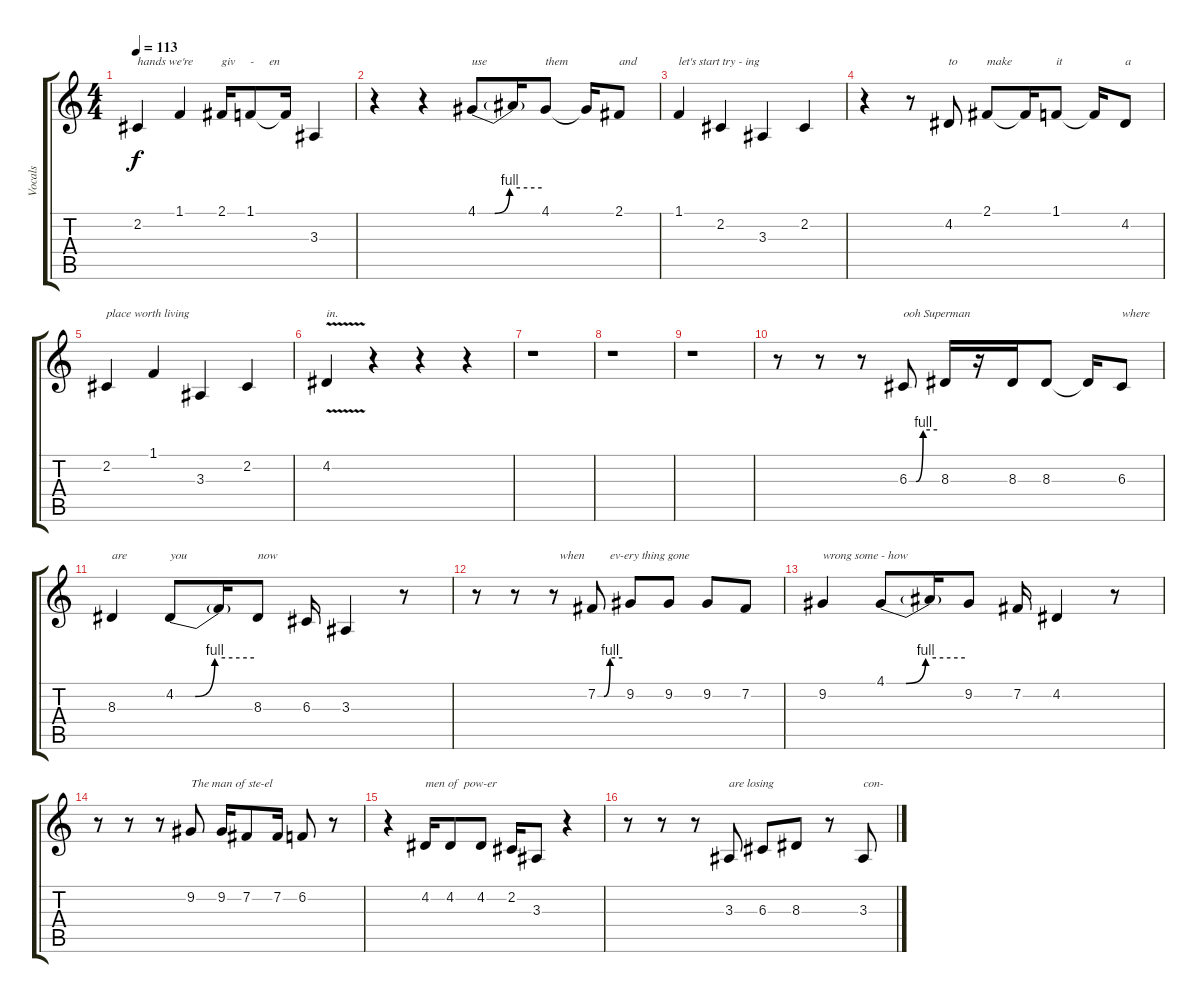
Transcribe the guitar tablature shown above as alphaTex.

\track ("Vocals " "Vocals ") {instrument lead2sawtooth}
\staff {score tabs}
\tuning (E4 B3 G3 D3 A2 E2) {hide}
\ts (4 4)
\tempo 113
\clef g2
\ks c
2.2.4{txt "hands we're" dy f} 1.1.4 2.1.16{txt "giv     -     en"} 1.1.8 1.1{t}.16 3.3.4 |
r.4 r.4 4.1{be (custom 0 0 16 0 30 4 60 4)}.8{txt "use"} 4.1{t}.16 4.1.8{txt "them"} 4.1{t}.16 2.1.8{txt "and"} |
1.1.4{txt "let's start try - ing"} 2.2.4 3.3.4 2.2.4 |
r.4 r.8 4.2.8{txt "to"} 2.1.8{txt "make"} 2.1{t}.16 1.1.8{txt "it"} 1.1{t}.16 4.2.8{txt "a"} |
2.2.4{txt "place worth living"} 1.1.4 3.3.4 2.2.4 |
4.2{v}.4{txt "in."} r.4 r.4 r.4 |
r.1 |
r.1 |
r.1 |
r.8 r.8 r.8 6.3{be (custom 0 0 15 0 30 4 60 4)}.8{txt "ooh Superman"} 8.3.16 r.16 8.3.16 8.3.8 8.3{t}.16 6.3.8{txt "where"} |
8.3.4{txt "are"} 4.2{be (custom 0 0 15 0 30 4 60 4)}.8{txt "you"} 4.2{t}.16 8.3.8{txt "now"} 6.3.16 3.3.4 r.8 |
r.8 r.8 r.8{txt "  when"} 7.2{be (custom 0 0 15 0 30 4 60 4)}.8{txt "      ev-ery thing gone"} 9.2.8 9.2.8 9.2.8 7.2.8 |
9.2.4{txt "wrong some - how"} 4.1{be (custom 0 0 15 0 30 4 60 4)}.8 4.1{t}.16 9.2.8 7.2.16 4.2.4 r.8 |
r.8 r.8 r.8 9.2.8{txt "The man of ste-el"} 9.2.16 7.2.8 7.2.16 6.2.8 r.8 |
r.4 4.2.16{txt "men of  pow-er"} 4.2.8 4.2.8 2.2.16 3.3.8 r.4 |
r.8 r.8 r.8 3.3.8{txt "are losing"} 6.3.8 8.3.8 r.8 3.3.8{txt "con-"}
